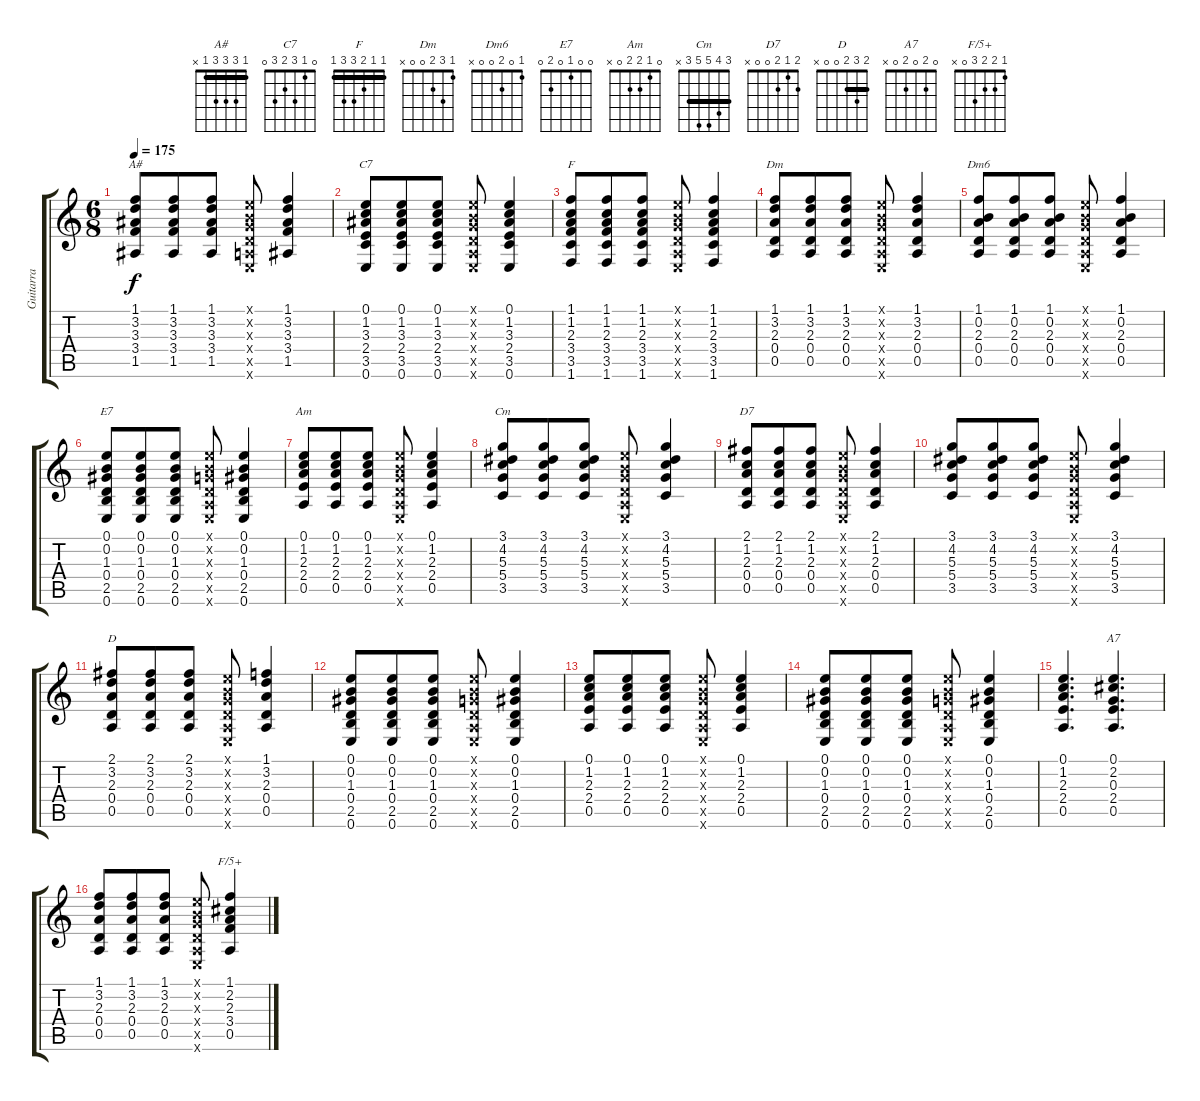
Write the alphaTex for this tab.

\track ("Guitarra" "Guitarra") {instrument acousticguitarnylon}
\staff {score tabs}
\tuning (E4 B3 G3 D3 A2 E2) {hide}
\chord ("A#" 1 3 3 3 1 x) {barre 1}
\chord ("C7" 0 1 3 2 3 0)
\chord ("F" 1 1 2 3 3 1) {barre 1}
\chord ("Dm" 1 3 2 0 0 x)
\chord ("Dm6" 1 0 2 0 0 x)
\chord ("E7" 0 0 1 0 2 0)
\chord ("Am" 0 1 2 2 0 x)
\chord ("Cm" 3 4 5 5 3 x) {barre 3}
\chord ("D7" 2 1 2 0 0 x)
\chord ("D" 2 3 2 0 0 x) {barre 2}
\chord ("A7" 0 2 0 2 0 x)
\chord ("F/5+" 1 2 2 3 0 x)
\ts (6 8)
\tempo 175
\clef g2
\ks c
(1.1 3.2 3.3 3.4 1.5).8{ch "A#" dy f} (1.1 3.2 3.3 3.4 1.5).8 (1.1 3.2 3.3 3.4 1.5).8 (0.1{x} 0.2{x} 0.3{x} 0.4{x} 0.5{x} 0.6{x}).8 (1.1 3.2 3.3 3.4 1.5).4 |
(0.1 1.2 3.3 2.4 3.5 0.6).8{ch "C7"} (0.1 1.2 3.3 2.4 3.5 0.6).8 (0.1 1.2 3.3 2.4 3.5 0.6).8 (0.1{x} 0.2{x} 0.3{x} 0.4{x} 0.5{x} 0.6{x}).8 (0.1 1.2 3.3 2.4 3.5 0.6).4 |
(1.1 1.2 2.3 3.4 3.5 1.6).8{ch "F"} (1.1 1.2 2.3 3.4 3.5 1.6).8 (1.1 1.2 2.3 3.4 3.5 1.6).8 (0.1{x} 0.2{x} 0.3{x} 0.4{x} 0.5{x} 0.6{x}).8 (1.1 1.2 2.3 3.4 3.5 1.6).4 |
(1.1 3.2 2.3 0.4 0.5).8{ch "Dm"} (1.1 3.2 2.3 0.4 0.5).8 (1.1 3.2 2.3 0.4 0.5).8 (0.1{x} 0.2{x} 0.3{x} 0.4{x} 0.5{x} 0.6{x}).8 (1.1 3.2 2.3 0.4 0.5).4 |
(1.1 0.2 2.3 0.4 0.5).8{ch "Dm6"} (1.1 0.2 2.3 0.4 0.5).8 (1.1 0.2 2.3 0.4 0.5).8 (0.1{x} 0.2{x} 0.3{x} 0.4{x} 0.5{x} 0.6{x}).8 (1.1 0.2 2.3 0.4 0.5).4 |
(0.1 0.2 1.3 0.4 2.5 0.6).8{ch "E7"} (0.1 0.2 1.3 0.4 2.5 0.6).8 (0.1 0.2 1.3 0.4 2.5 0.6).8 (0.1{x} 0.2{x} 0.3{x} 0.4{x} 0.5{x} 0.6{x}).8 (0.1 0.2 1.3 0.4 2.5 0.6).4 |
(0.1 1.2 2.3 2.4 0.5).8{ch "Am"} (0.1 1.2 2.3 2.4 0.5).8 (0.1 1.2 2.3 2.4 0.5).8 (0.1{x} 0.2{x} 0.3{x} 0.4{x} 0.5{x} 0.6{x}).8 (0.1 1.2 2.3 2.4 0.5).4 |
(3.1 4.2 5.3 5.4 3.5).8{ch "Cm"} (3.1 4.2 5.3 5.4 3.5).8 (3.1 4.2 5.3 5.4 3.5).8 (0.1{x} 0.2{x} 0.3{x} 0.4{x} 0.5{x} 0.6{x}).8 (3.1 4.2 5.3 5.4 3.5).4 |
(2.1 1.2 2.3 0.4 0.5).8{ch "D7"} (2.1 1.2 2.3 0.4 0.5).8 (2.1 1.2 2.3 0.4 0.5).8 (0.1{x} 0.2{x} 0.3{x} 0.4{x} 0.5{x} 0.6{x}).8 (2.1 1.2 2.3 0.4 0.5).4 |
(3.1 4.2 5.3 5.4 3.5).8 (3.1 4.2 5.3 5.4 3.5).8 (3.1 4.2 5.3 5.4 3.5).8 (0.1{x} 0.2{x} 0.3{x} 0.4{x} 0.5{x} 0.6{x}).8 (3.1 4.2 5.3 5.4 3.5).4 |
(2.1 3.2 2.3 0.4 0.5).8{ch "D"} (2.1 3.2 2.3 0.4 0.5).8 (2.1 3.2 2.3 0.4 0.5).8 (0.1{x} 0.2{x} 0.3{x} 0.4{x} 0.5{x} 0.6{x}).8 (1.1 3.2 2.3 0.4 0.5).4 |
(0.1 0.2 1.3 0.4 2.5 0.6).8 (0.1 0.2 1.3 0.4 2.5 0.6).8 (0.1 0.2 1.3 0.4 2.5 0.6).8 (0.1{x} 0.2{x} 0.3{x} 0.4{x} 0.5{x} 0.6{x}).8 (0.1 0.2 1.3 0.4 2.5 0.6).4 |
(0.1 1.2 2.3 2.4 0.5).8 (0.1 1.2 2.3 2.4 0.5).8 (0.1 1.2 2.3 2.4 0.5).8 (0.1{x} 0.2{x} 0.3{x} 0.4{x} 0.5{x} 0.6{x}).8 (0.1 1.2 2.3 2.4 0.5).4 |
(0.1 0.2 1.3 0.4 2.5 0.6).8 (0.1 0.2 1.3 0.4 2.5 0.6).8 (0.1 0.2 1.3 0.4 2.5 0.6).8 (0.1{x} 0.2{x} 0.3{x} 0.4{x} 0.5{x} 0.6{x}).8 (0.1 0.2 1.3 0.4 2.5 0.6).4 |
(0.1 1.2 2.3 2.4 0.5).4{d} (0.1 2.2 0.3 2.4 0.5).4{d ch "A7"} |
(1.1 3.2 2.3 0.4 0.5).8 (1.1 3.2 2.3 0.4 0.5).8 (1.1 3.2 2.3 0.4 0.5).8 (0.1{x} 0.2{x} 0.3{x} 0.4{x} 0.5{x} 0.6{x}).8 (1.1 2.2 2.3 3.4 0.5).4{ch "F/5+"}
